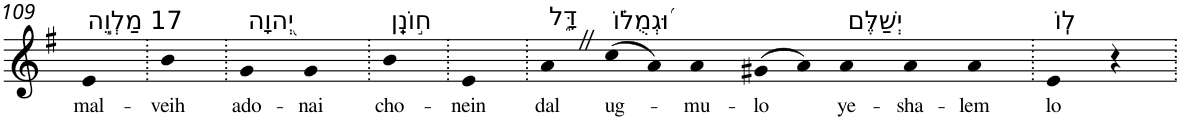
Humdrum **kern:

**kern	**text
*part1	*part1
*staff1	*staff1
*I"Piano	*
*I'Pno	*
!!LO:PB:g=z
*clefG2	*
*k[f#]	*
*G:	*
=109	=109
!LO:TX:a:t=17 מַלְוֵ֣ה	!
!	!LO:LY:b
4e	mal-
=110.	=110.
!	!LO:LY:b
4b	-veih
=111.	=111.
!LO:TX:a:t=יְ֭הוָה	!
!	!LO:LY:b
4g	ado-
!	!LO:LY:b
4g	-nai
=112.	=112.
!LO:TX:a:t=ח֣וֹנֵֽן	!
!	!LO:LY:b
4b	cho-
=113.	=113.
!	!LO:LY:b
4e	-nein
=114.	=114.
!LO:TX:a:t=דָּ֑ל	!
!	!LO:LY:b
4aZ	dal
!LO:TX:a:t=וּ֝גְמֻל֗וֹ	!
!	!LO:LY:b
(>8cc	ug-
8a)	.
!	!LO:LY:b
4a	-mu-
!	!LO:LY:b
(>8g#X	-lo
8a)	.
!LO:TX:a:t=יְשַׁלֶּם	!
!	!LO:LY:b
4a	ye-
!	!LO:LY:b
4a	-sha-
!	!LO:LY:b
4a	-lem
=115.	=115.
!LO:TX:a:t=לֽוֹ	!
!	!LO:LY:b
4e	lo
4r	.
=.	=.
*-	*-
